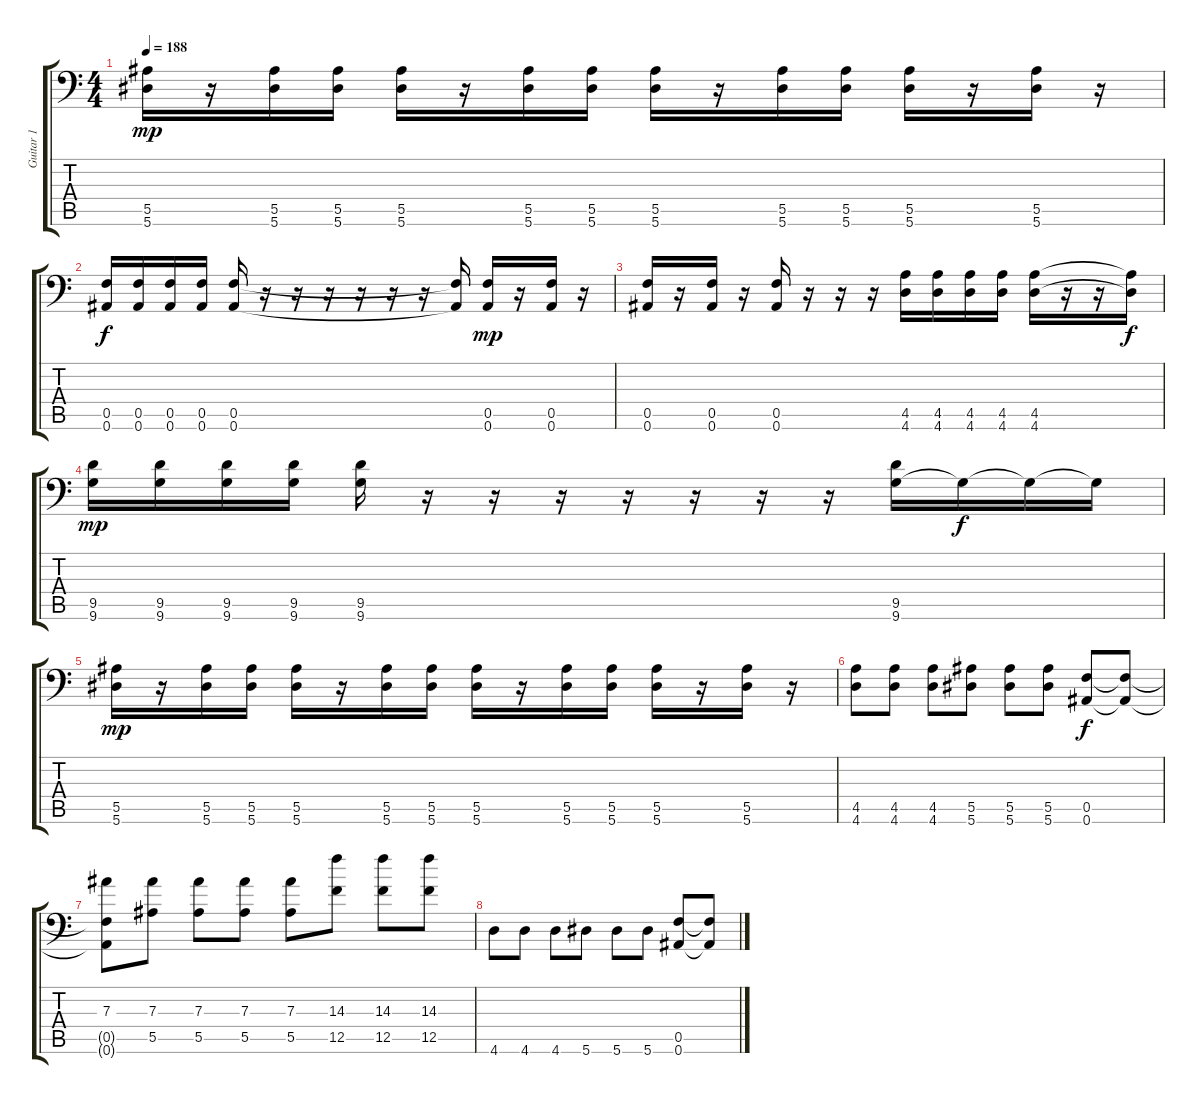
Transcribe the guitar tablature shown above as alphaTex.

\track ("Guitar 1" "Guitar 1") {instrument distortionguitar}
\staff {score tabs}
\tuning (C4 G3 Eb3 Bb2 F2 Bb1) {hide}
\ts (4 4)
\tempo 188
\clef f4
\ks c
(5.5 5.6).16{dy mp} r.16 (5.5 5.6).16 (5.5 5.6).16 (5.5 5.6).16 r.16 (5.5 5.6).16 (5.5 5.6).16 (5.5 5.6).16 r.16 (5.5 5.6).16 (5.5 5.6).16 (5.5 5.6).16 r.16 (5.5 5.6).16 r.16 |
(0.5 0.6).16{dy f} (0.5 0.6).16 (0.5 0.6).16 (0.5 0.6).16 (0.5 0.6).16 r.16 r.16 r.16 r.16 r.16 r.16 (0.5{t} 0.6{t}).16 (0.5 0.6).16{dy mp} r.16 (0.5 0.6).16 r.16 |
(0.5 0.6).16 r.16 (0.5 0.6).16 r.16 (0.5 0.6).16 r.16 r.16 r.16 (4.5 4.6).16 (4.5 4.6).16 (4.5 4.6).16 (4.5 4.6).16 (4.5 4.6).16 r.16 r.16 (4.5{t} 4.6{t}).16{dy f} |
(9.5 9.6).16{dy mp} (9.5 9.6).16 (9.5 9.6).16 (9.5 9.6).16 (9.5 9.6).16 r.16 r.16 r.16 r.16 r.16 r.16 r.16 (9.5 9.6).16 9.6{t}.16{dy f} 9.6{t}.16 9.6{t}.16 |
(5.5 5.6).16{dy mp} r.16 (5.5 5.6).16 (5.5 5.6).16 (5.5 5.6).16 r.16 (5.5 5.6).16 (5.5 5.6).16 (5.5 5.6).16 r.16 (5.5 5.6).16 (5.5 5.6).16 (5.5 5.6).16 r.16 (5.5 5.6).16 r.16 |
(4.5 4.6).8 (4.5 4.6).8 (4.5 4.6).8 (5.5 5.6).8 (5.5 5.6).8 (5.5 5.6).8 (0.5 0.6).8{dy f} (0.5{t} 0.6{t}).8 |
(7.3 0.5{t} 0.6{t}).8 (7.3 5.5).8 (7.3 5.5).8 (7.3 5.5).8 (7.3 5.5).8 (14.3 12.5).8 (14.3 12.5).8 (14.3 12.5).8 |
4.6.8 4.6.8 4.6.8 5.6.8 5.6.8 5.6.8 (0.5 0.6).8 (0.5{t} 0.6{t}).8
